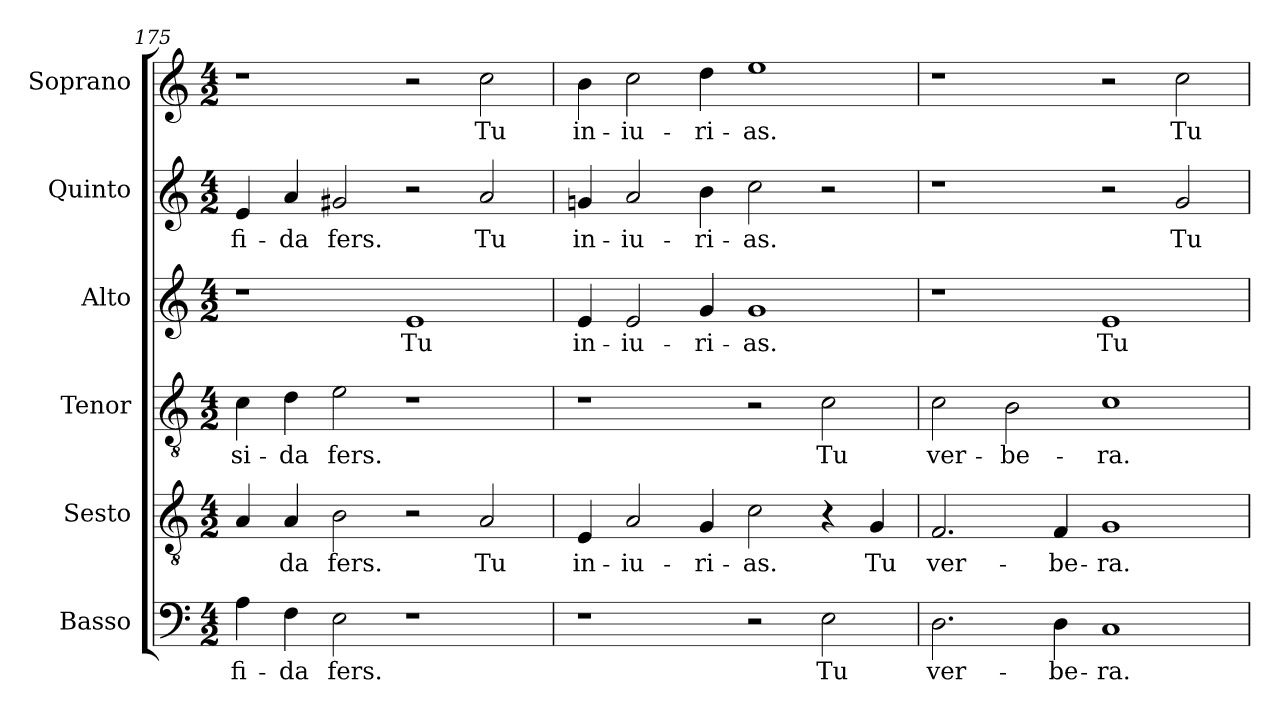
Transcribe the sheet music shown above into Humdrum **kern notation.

**kern	**text	**kern	**text	**kern	**text	**kern	**text	**kern	**text	**kern	**text
*part6	*part6	*part5	*part5	*part4	*part4	*part3	*part3	*part2	*part2	*part1	*part1
*staff6	*staff6	*staff5	*staff5	*staff4	*staff4	*staff3	*staff3	*staff2	*staff2	*staff1	*staff1
*I"Basso	*	*I"Sesto	*	*I"Tenor	*	*I"Alto	*	*I"Quinto	*	*I"Soprano	*
*I'B.	*	*I'Ss.	*	*I'T.	*	*I'A.	*	*I'Q.	*	*I'S.	*
*clefF4	*	*clefGv2	*	*clefGv2	*	*clefG2	*	*clefG2	*	*clefG2	*
*	*	*ITrd7c12	*	*ITrd7c12	*	*	*	*	*	*	*
*k[]	*	*k[]	*	*k[]	*	*k[]	*	*k[]	*	*k[]	*
*C:	*	*C:	*	*C:	*	*C:	*	*C:	*	*C:	*
*M4/2	*	*M4/2	*	*M4/2	*	*M4/2	*	*M4/2	*	*M4/2	*
=175	=175	=175	=175	=175	=175	=175	=175	=175	=175	=175	=175
!	!LO:LY:b:color=#000000	!	!	!	!	!	!	!	!	!	!
!	!	!	!	!	!LO:LY:b:color=#000000	!	!	!	!	!	!
!	!	!	!	!	!	!	!	!	!LO:LY:b:color=#000000	!	!
4Ai\	-fi-	4AAi/	.	4Ci\	-si-	1r	.	4ei/	fi-	1r	.
!	!LO:LY:b:color=#000000	!	!	!	!	!	!	!	!	!	!
!	!	!	!LO:LY:b:color=#000000	!	!	!	!	!	!	!	!
!	!	!	!	!	!LO:LY:b:color=#000000	!	!	!	!	!	!
!	!	!	!	!	!	!	!	!	!LO:LY:b:color=#000000	!	!
4Fi\	-da	4AAi/	-da	4Di\	-da	.	.	4ai/	-da	.	.
!	!LO:LY:b:color=#000000	!	!	!	!	!	!	!	!	!	!
!	!	!	!LO:LY:b:color=#000000	!	!	!	!	!	!	!	!
!	!	!	!	!	!LO:LY:b:color=#000000	!	!	!	!	!	!
!	!	!	!	!	!	!	!	!	!LO:LY:b:color=#000000	!	!
2Ei\	fers.	2BBi\	fers.	2Ei\	fers.	.	.	2g#Xi/	fers.	.	.
!	!	!	!	!	!	!	!LO:LY:b:color=#000000	!	!	!	!
1r	.	2r	.	1r	.	1ei	Tu	2r	.	2r	.
!	!	!	!LO:LY:b:color=#000000	!	!	!	!	!	!	!	!
!	!	!	!	!	!	!	!	!	!LO:LY:b:color=#000000	!	!
!	!	!	!	!	!	!	!	!	!	!	!LO:LY:b:color=#000000
.	.	2AAi/	Tu	.	.	.	.	2ai/	Tu	2cci\	Tu
=176	=176	=176	=176	=176	=176	=176	=176	=176	=176	=176	=176
!	!	!	!LO:LY:b:color=#000000	!	!	!	!	!	!	!	!
!	!	!	!	!	!	!	!LO:LY:b:color=#000000	!	!	!	!
!	!	!	!	!	!	!	!	!	!LO:LY:b:color=#000000	!	!
!	!	!	!	!	!	!	!	!	!	!	!LO:LY:b:color=#000000
1r	.	4EEi/	in-	1r	.	4ei/	in-	4gni/	in-	4bi\	in-
!	!	!	!LO:LY:b:color=#000000	!	!	!	!	!	!	!	!
!	!	!	!	!	!	!	!LO:LY:b:color=#000000	!	!	!	!
!	!	!	!	!	!	!	!	!	!LO:LY:b:color=#000000	!	!
!	!	!	!	!	!	!	!	!	!	!	!LO:LY:b:color=#000000
.	.	2AAi/	-iu-	.	.	2ei/	-iu-	2ai/	-iu-	2cci\	-iu-
!	!	!	!LO:LY:b:color=#000000	!	!	!	!	!	!	!	!
!	!	!	!	!	!	!	!LO:LY:b:color=#000000	!	!	!	!
!	!	!	!	!	!	!	!	!	!LO:LY:b:color=#000000	!	!
!	!	!	!	!	!	!	!	!	!	!	!LO:LY:b:color=#000000
.	.	4GGi/	-ri-	.	.	4gi/	-ri-	4bi\	-ri-	4ddi\	-ri-
!	!	!	!LO:LY:b:color=#000000	!	!	!	!	!	!	!	!
!	!	!	!	!	!	!	!LO:LY:b:color=#000000	!	!	!	!
!	!	!	!	!	!	!	!	!	!LO:LY:b:color=#000000	!	!
!	!	!	!	!	!	!	!	!	!	!	!LO:LY:b:color=#000000
2r	.	2Ci\	-as.	2r	.	1gi	-as.	2cci\	-as.	1eei	-as.
!	!LO:LY:b:color=#000000	!	!	!	!	!	!	!	!	!	!
!	!	!	!	!	!LO:LY:b:color=#000000	!	!	!	!	!	!
2Ei\	Tu	4r	.	2Ci\	Tu	.	.	2r	.	.	.
!	!	!	!LO:LY:b:color=#000000	!	!	!	!	!	!	!	!
.	.	4GGi/	Tu	.	.	.	.	.	.	.	.
=177	=177	=177	=177	=177	=177	=177	=177	=177	=177	=177	=177
!	!LO:LY:b:color=#000000	!	!	!	!	!	!	!	!	!	!
!	!	!	!LO:LY:b:color=#000000	!	!	!	!	!	!	!	!
!	!	!	!	!	!LO:LY:b:color=#000000	!	!	!	!	!	!
2.Di\	ver-	2.FFi/	ver-	2Ci\	ver-	1r	.	1r	.	1r	.
!	!	!	!	!	!LO:LY:b:color=#000000	!	!	!	!	!	!
.	.	.	.	2BBi\	-be-	.	.	.	.	.	.
!	!LO:LY:b:color=#000000	!	!	!	!	!	!	!	!	!	!
!	!	!	!LO:LY:b:color=#000000	!	!	!	!	!	!	!	!
4Di\	-be-	4FFi/	-be-	.	.	.	.	.	.	.	.
!	!LO:LY:b:color=#000000	!	!	!	!	!	!	!	!	!	!
!	!	!	!LO:LY:b:color=#000000	!	!	!	!	!	!	!	!
!	!	!	!	!	!LO:LY:b:color=#000000	!	!	!	!	!	!
!	!	!	!	!	!	!	!LO:LY:b:color=#000000	!	!	!	!
1Ci	-ra.	1GGi	-ra.	1Ci	-ra.	1ei	Tu	2r	.	2r	.
!	!	!	!	!	!	!	!	!	!LO:LY:b:color=#000000	!	!
!	!	!	!	!	!	!	!	!	!	!	!LO:LY:b:color=#000000
.	.	.	.	.	.	.	.	2gi/	Tu	2cci\	Tu
=	=	=	=	=	=	=	=	=	=	=	=
*-	*-	*-	*-	*-	*-	*-	*-	*-	*-	*-	*-
